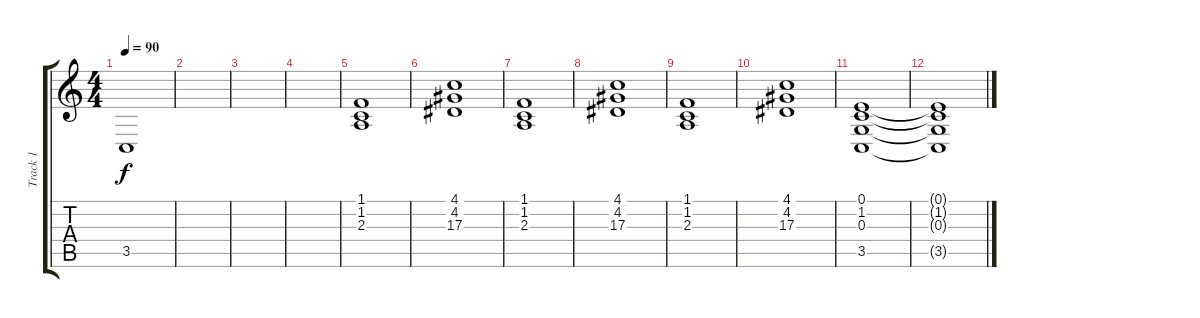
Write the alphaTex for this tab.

\track ("Track 1" "Track 1") {instrument acousticgrandpiano}
\staff {score tabs}
\tuning (E4 B3 G3 D3 A2 E2) {hide}
\ts (4 4)
\tempo 90
\clef g2
\ks c
3.5.1{dy f} |
|
|
|
(1.1 1.2 2.3).1 |
(4.1 4.2 17.3).1 |
(1.1 1.2 2.3).1 |
(4.1 4.2 17.3).1 |
(1.1 1.2 2.3).1 |
(4.1 4.2 17.3).1 |
(0.1 1.2 0.3 3.5).1 |
(0.1{t} 1.2{t} 0.3{t} 3.5{t}).1
